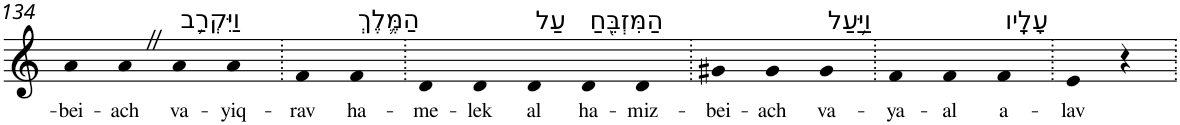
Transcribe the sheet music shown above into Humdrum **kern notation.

**kern	**text
*part1	*part1
*staff1	*staff1
*I"Piano	*
*I'Pno	*
!!LO:PB:g=z
*clefG2	*
*k[]	*
=134	=134
!	!LO:LY:b
4a	-bei-
!	!LO:LY:b
4aZ	-ach
!LO:TX:a:t=וַיִּקְרַ֥ב	!
!	!LO:LY:b
4a	va-
!	!LO:LY:b
4a	-yiq-
=135.	=135.
!	!LO:LY:b
4f	-rav
!LO:TX:a:t=הַמֶּ֛לֶךְ	!
!	!LO:LY:b
4f	ha-
=136.	=136.
!	!LO:LY:b
4d	-me-
!	!LO:LY:b
4d	-lek
!LO:TX:a:t=עַל	!
!	!LO:LY:b
4d	al
!LO:TX:a:t=הַמִּזְבֵּ֖חַ	!
!	!LO:LY:b
4d	ha-
!	!LO:LY:b
4d	-miz-
=137.	=137.
!	!LO:LY:b
4g#X	-bei-
!	!LO:LY:b
4g#	-ach
!LO:TX:a:t=וַיַּ֥עַל	!
!	!LO:LY:b
4g#	va-
=138.	=138.
!	!LO:LY:b
4f	-ya-
!	!LO:LY:b
4f	-al
!LO:TX:a:t=עָלָֽיו	!
!	!LO:LY:b
4f	a-
=139.	=139.
!	!LO:LY:b
4e	-lav
4r	.
=.	=.
*-	*-
